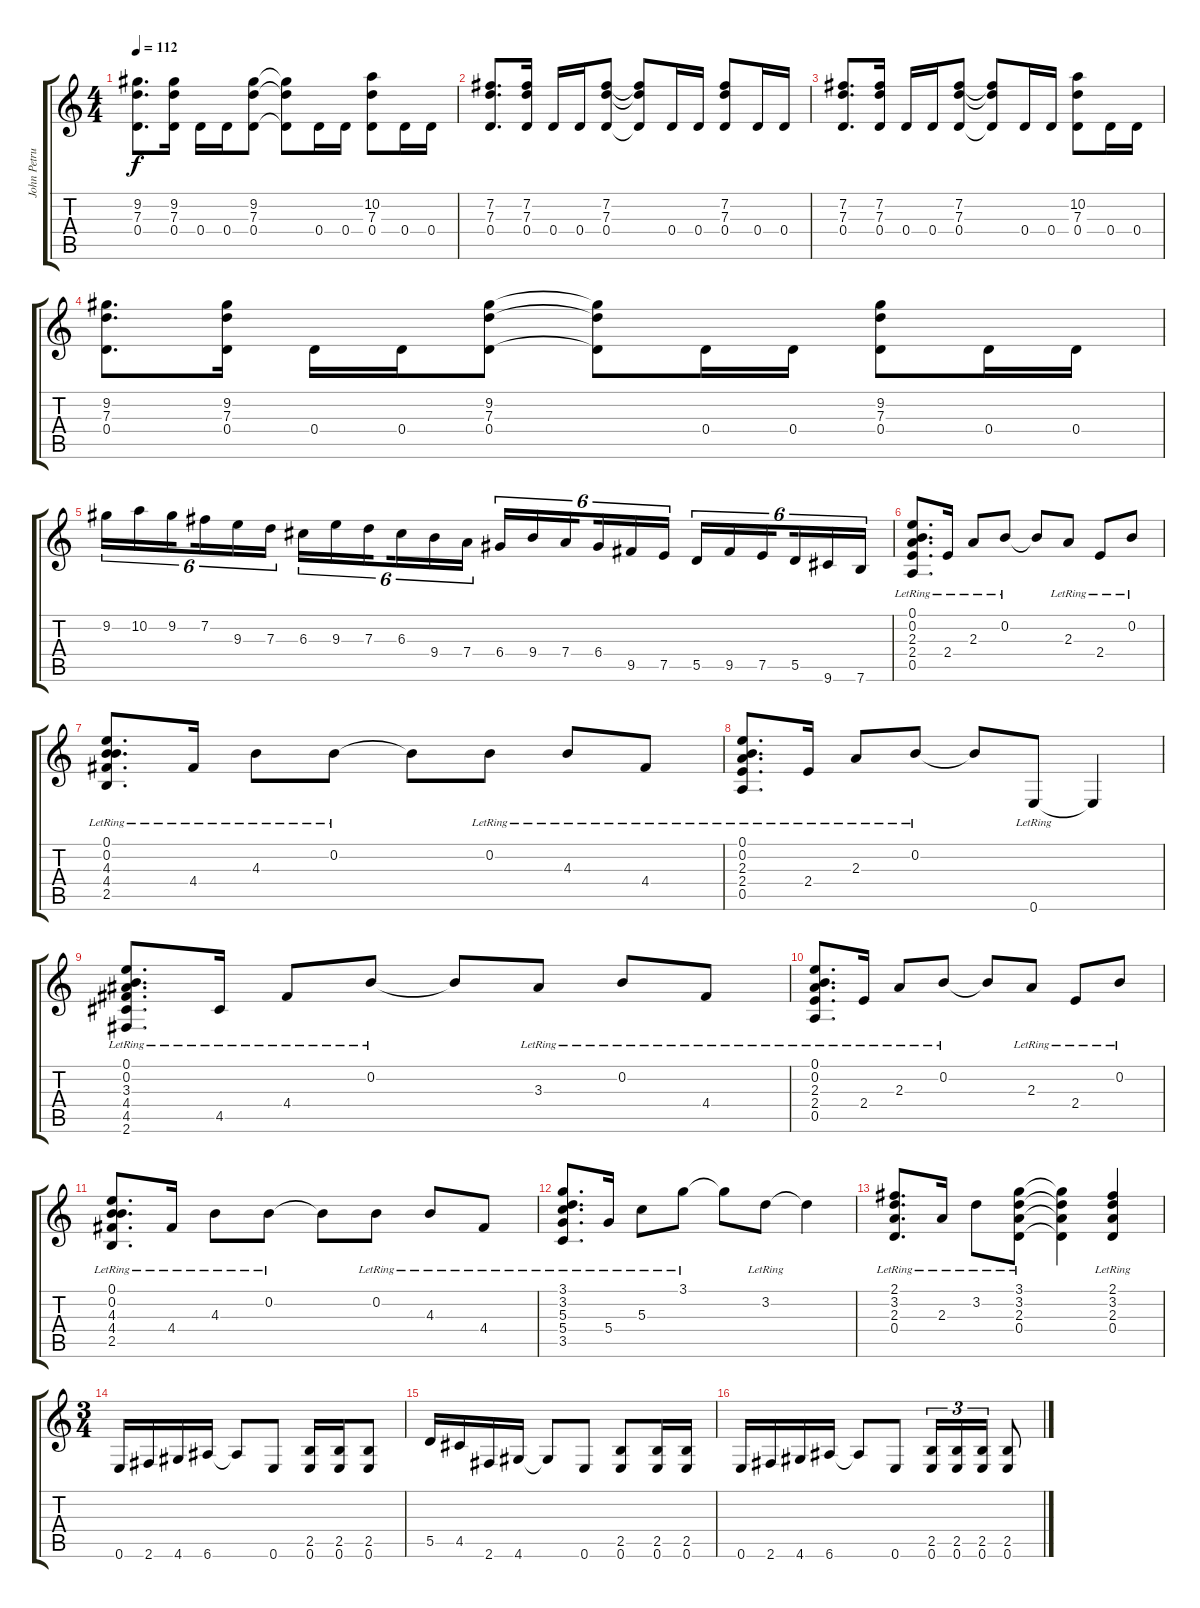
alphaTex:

\track ("John Petrucci" "John Petru") {instrument distortionguitar}
\staff {score tabs}
\tuning (E4 B3 G3 D3 A2 E2) {hide}
\ts (4 4)
\tempo 112
\clef g2
\ks c
(9.2 7.3 0.4).8{d dy f} (9.2 7.3 0.4).16 0.4.16 0.4.16 (9.2 7.3 0.4).8 (9.2{t} 7.3{t} 0.4{t}).8 0.4.16 0.4.16 (10.2 7.3 0.4).8 0.4.16 0.4.16 |
(7.2 7.3 0.4).8{d} (7.2 7.3 0.4).16 0.4.16 0.4.16 (7.2 7.3 0.4).8 (7.2{t} 7.3{t} 0.4{t}).8 0.4.16 0.4.16 (7.2 7.3 0.4).8 0.4.16 0.4.16 |
(7.2 7.3 0.4).8{d} (7.2 7.3 0.4).16 0.4.16 0.4.16 (7.2 7.3 0.4).8 (7.2{t} 7.3{t} 0.4{t}).8 0.4.16 0.4.16 (10.2 7.3 0.4).8 0.4.16 0.4.16 |
(9.2 7.3 0.4).8{d} (9.2 7.3 0.4).16 0.4.16 0.4.16 (9.2 7.3 0.4).8 (9.2{t} 7.3{t} 0.4{t}).8 0.4.16 0.4.16 (9.2 7.3 0.4).8 0.4.16 0.4.16 |
9.2.16{tu (6 4)} 10.2.16{tu (6 4)} 9.2.16{tu (6 4) beam splitsecondary} 7.2.16{tu (6 4)} 9.3.16{tu (6 4)} 7.3.16{tu (6 4)} 6.3.16{tu (6 4)} 9.3.16{tu (6 4)} 7.3.16{tu (6 4) beam splitsecondary} 6.3.16{tu (6 4)} 9.4.16{tu (6 4)} 7.4.16{tu (6 4)} 6.4.16{tu (6 4)} 9.4.16{tu (6 4)} 7.4.16{tu (6 4) beam splitsecondary} 6.4.16{tu (6 4)} 9.5.16{tu (6 4)} 7.5.16{tu (6 4)} 5.5.16{tu (6 4)} 9.5.16{tu (6 4)} 7.5.16{tu (6 4) beam splitsecondary} 5.5.16{tu (6 4)} 9.6.16{tu (6 4)} 7.6.16{tu (6 4)} |
(0.1{lr} 0.2{lr} 2.3{lr} 2.4{lr} 0.5{lr}).8{d} 2.4{lr}.16 2.3{lr}.8 0.2{lr}.8 0.2{t}.8 2.3{lr}.8 2.4{lr}.8 0.2{lr}.8 |
(0.1{lr} 0.2{lr} 4.3{lr} 4.4{lr} 2.5{lr}).8{d} 4.4{lr}.16 4.3{lr}.8 0.2{lr}.8 0.2{t}.8 0.2{lr}.8 4.3{lr}.8 4.4{lr}.8 |
(0.1{lr} 0.2{lr} 2.3{lr} 2.4{lr} 0.5{lr}).8{d} 2.4{lr}.16 2.3{lr}.8 0.2{lr}.8 0.2{t}.8 0.6{lr}.8 0.6{t}.4 |
(0.1{lr} 0.2{lr} 3.3{lr} 4.4{lr} 4.5{lr} 2.6{lr}).8{d} 4.5{lr}.16 4.4{lr}.8 0.2{lr}.8 0.2{t}.8 3.3{lr}.8 0.2{lr}.8 4.4{lr}.8 |
(0.1{lr} 0.2{lr} 2.3{lr} 2.4{lr} 0.5{lr}).8{d} 2.4{lr}.16 2.3{lr}.8 0.2{lr}.8 0.2{t}.8 2.3{lr}.8 2.4{lr}.8 0.2{lr}.8 |
(0.1{lr} 0.2{lr} 4.3{lr} 4.4{lr} 2.5{lr}).8{d} 4.4{lr}.16 4.3{lr}.8 0.2{lr}.8 0.2{t}.8 0.2{lr}.8 4.3{lr}.8 4.4{lr}.8 |
(3.1{lr} 3.2{lr} 5.3{lr} 5.4{lr} 3.5{lr}).8{d} 5.4{lr}.16 5.3{lr}.8 3.1{lr}.8 3.1{t}.8 3.2{lr}.8 3.2{t}.4 |
(2.1{lr} 3.2{lr} 2.3{lr} 0.4{lr}).8{d} 2.3{lr}.16 3.2{lr}.8 (3.1{lr} 3.2{lr} 2.3{lr} 0.4{lr}).8 (3.1{t} 3.2{t} 2.3{t} 0.4{t}).4 (2.1{lr} 3.2{lr} 2.3{lr} 0.4{lr}).4 |
\ts (3 4)
0.6.16 2.6.16 4.6.16 6.6.16 6.6{t}.8 0.6.8 (2.5 0.6).16 (2.5 0.6).16 (2.5 0.6).8 |
5.5.16 4.5.16 2.6.16 4.6.16 4.6{t}.8 0.6.8 (2.5 0.6).8 (2.5 0.6).16 (2.5 0.6).16 |
0.6.16 2.6.16 4.6.16 6.6.16 6.6{t}.8 0.6.8 (2.5 0.6).16{tu (3 2)} (2.5 0.6).16{tu (3 2)} (2.5 0.6).16{tu (3 2)} (2.5 0.6).8
